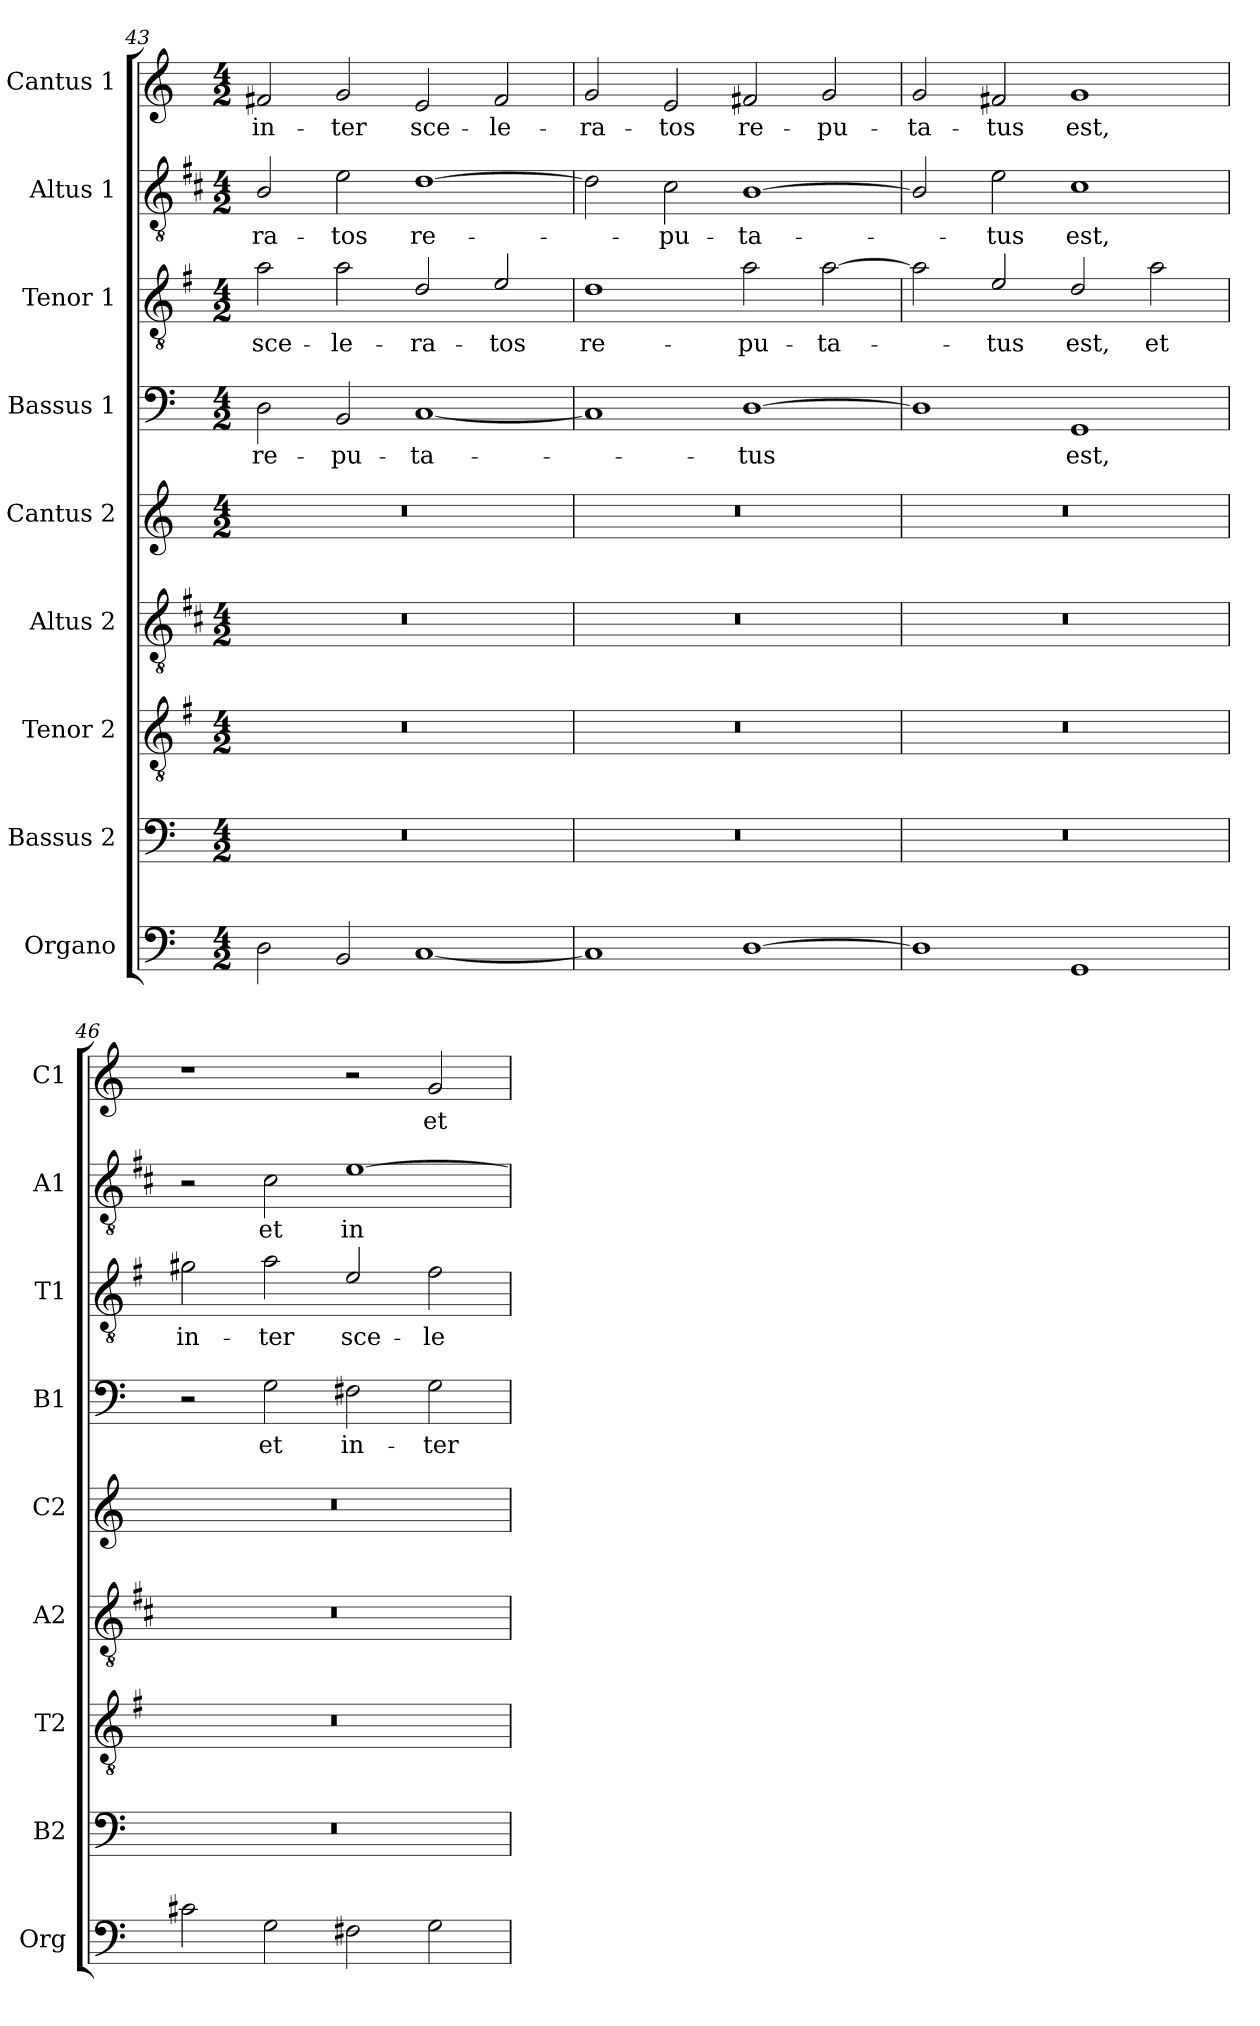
**kern	**kern	**kern	**kern	**kern	**kern	**text	**kern	**text	**kern	**text	**kern	**text
*part9	*part8	*part7	*part6	*part5	*part4	*part4	*part3	*part3	*part2	*part2	*part1	*part1
*staff9	*staff8	*staff7	*staff6	*staff5	*staff4	*staff4	*staff3	*staff3	*staff2	*staff2	*staff1	*staff1
*I"Organo	*I"Bassus 2	*I"Tenor 2	*I"Altus 2	*I"Cantus 2	*I"Bassus 1	*	*I"Tenor 1	*	*I"Altus 1	*	*I"Cantus 1	*
*I'Org	*I'B2	*I'T2	*I'A2	*I'C2	*I'B1	*	*I'T1	*	*I'A1	*	*I'C1	*
!!LO:LB:g=z
*clefF4	*clefF4	*clefGv2	*clefGv2	*clefG2	*clefF4	*	*clefGv2	*	*clefGv2	*	*clefG2	*
*	*	*ITrd4c7	*ITrd1c2	*	*	*	*ITrd4c7	*	*ITrd1c2	*	*	*
*k[]	*k[]	*k[]	*k[]	*k[]	*k[]	*	*k[]	*	*k[]	*	*k[]	*
*C:	*C:	*C:	*C:	*C:	*C:	*	*C:	*	*C:	*	*C:	*
*M4/2	*M4/2	*M4/2	*M4/2	*M4/2	*M4/2	*	*M4/2	*	*M4/2	*	*M4/2	*
=43	=43	=43	=43	=43	=43	=43	=43	=43	=43	=43	=43	=43
!	!	!	!	!	!	!LO:LY:b	!	!LO:LY:b	!	!LO:LY:b	!	!LO:LY:b
2D\	0r	0r	0r	0r	2D\	re-	2d\	sce-	2A/	-ra-	2f#X/	in-
!	!	!	!	!	!	!LO:LY:b	!	!LO:LY:b	!	!LO:LY:b	!	!LO:LY:b
2BB/	.	.	.	.	2BB/	-pu-	2d\	-le-	2d\	-tos	2g/	-ter
!	!	!	!	!	!	!LO:LY:b	!	!LO:LY:b	!	!LO:LY:b	!	!LO:LY:b
[1C	.	.	.	.	[1C	-ta-	2G/	-ra-	[1c	re-	2e/	sce-
!	!	!	!	!	!	!	!	!LO:LY:b	!	!	!	!LO:LY:b
.	.	.	.	.	.	.	2A/	-tos	.	.	2f#/	-le-
=44	=44	=44	=44	=44	=44	=44	=44	=44	=44	=44	=44	=44
!	!	!	!	!	!	!	!	!LO:LY:b	!	!	!	!LO:LY:b
1C]	0r	0r	0r	0r	1C]	.	1G	re-	2c\]	.	2g/	-ra-
!	!	!	!	!	!	!	!	!	!	!LO:LY:b	!	!LO:LY:b
.	.	.	.	.	.	.	.	.	2B\	-pu-	2e/	-tos
!	!	!	!	!	!	!LO:LY:b	!	!LO:LY:b	!	!LO:LY:b	!	!LO:LY:b
[1D	.	.	.	.	[1D	-tus	2d\	-pu-	[1A	-ta-	2f#X/	re-
!	!	!	!	!	!	!	!	!LO:LY:b	!	!	!	!LO:LY:b
.	.	.	.	.	.	.	[2d\	-ta-	.	.	2g/	-pu-
=45	=45	=45	=45	=45	=45	=45	=45	=45	=45	=45	=45	=45
!	!	!	!	!	!	!	!	!	!	!	!	!LO:LY:b
1D]	0r	0r	0r	0r	1D]	.	2d\]	.	2A/]	.	2g/	-ta-
!	!	!	!	!	!	!	!	!LO:LY:b	!	!LO:LY:b	!	!LO:LY:b
.	.	.	.	.	.	.	2A/	-tus	2d\	-tus	2f#X/	-tus
!	!	!	!	!	!	!LO:LY:b	!	!LO:LY:b	!	!LO:LY:b	!	!LO:LY:b
1GG	.	.	.	.	1GG	est,	2G/	est,	1B	est,	1g	est,
!	!	!	!	!	!	!	!	!LO:LY:b	!	!	!	!
.	.	.	.	.	.	.	2d\	et	.	.	.	.
=46	=46	=46	=46	=46	=46	=46	=46	=46	=46	=46	=46	=46
!	!	!	!	!	!	!	!	!LO:LY:b	!	!	!	!
2c#X\	0r	0r	0r	0r	2r	.	2c#X\	in-	2r	.	1r	.
!	!	!	!	!	!	!LO:LY:b	!	!LO:LY:b	!	!LO:LY:b	!	!
2G\	.	.	.	.	2G\	et	2d\	-ter	2B\	et	.	.
!	!	!	!	!	!	!LO:LY:b	!	!LO:LY:b	!	!LO:LY:b	!	!
2F#X\	.	.	.	.	2F#X\	in-	2A/	sce-	[1d	in-	2r	.
!	!	!	!	!	!	!LO:LY:b	!	!LO:LY:b	!	!	!	!LO:LY:b
2G\	.	.	.	.	2G\	-ter	2B\	-le-	.	.	2g/	et
=	=	=	=	=	=	=	=	=	=	=	=	=
*-	*-	*-	*-	*-	*-	*-	*-	*-	*-	*-	*-	*-
